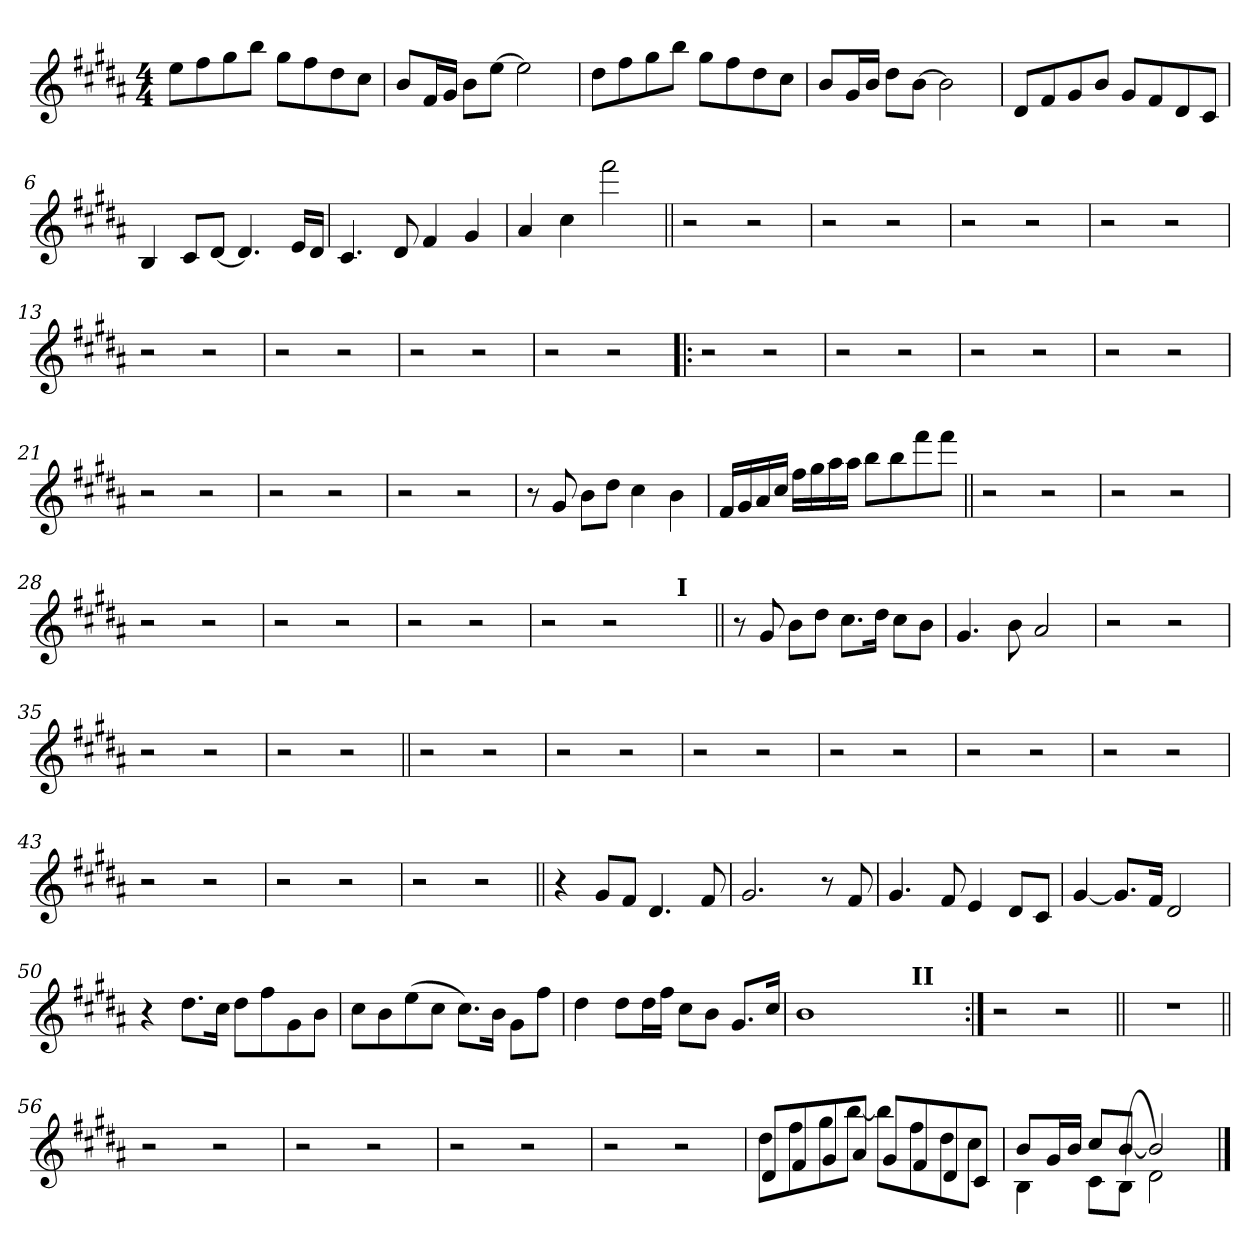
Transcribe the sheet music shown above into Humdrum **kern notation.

**kern
*part1
*staff1
!!LO:PB:g=z
*clefG2
*k[f#c#g#d#a#]
*B:
*M4/4
*MM65
=1
8eei\L
8ff#i\
8gg#i\
8bbi\J
8gg#i\L
8ff#i\
8dd#i\
8cc#i\J
=2
8bi/L
16f#i/L
16g#i/JJ
8bi\L
[>8eei\J
2eei\]
=3
8dd#i\L
8ff#i\
8gg#i\
8bbi\J
8gg#i\L
8ff#i\
8dd#i\
8cc#i\J
=4
8bi/L
16g#i/L
16bi/JJ
8dd#i\L
[>8bi\J
2bi\]
!!LO:LB:g=z
=5
8d#i/L
8f#i/
8g#i/
8bi/J
8g#i/L
8f#i/
8d#i/
8c#i/J
=6
4Bi/
8c#i/L
[<8d#i/J
4.d#i/]
16ei/LL
16d#i/JJ
=7
4.c#i/
8d#i/
4f#i/
4g#i/
=8
4a#i/
4cc#i\
2fff#i\
=9||
2r
2r
=10
2r
2r
!!LO:LB:g=z
=11
2r
2r
=12
2r
2r
=13
2r
2r
=14
2r
2r
=15
2r
2r
=16
2r
2r
=17!|:
2r
2r
!!LO:LB:g=z
=18
2r
2r
=19
2r
2r
=20
2r
2r
=21
2r
2r
=22
2r
2r
=23
2r
2r
=24
8r
8g#i/
8bi\L
8dd#i\J
4cc#i\
4bi\
!!LO:LB:g=z
=25
16f#i/LL
16g#i/
16a#i/
16cc#i/JJ
16ff#i\LL
16gg#i\
16aa#i\
16aa#i\JJ
8bbi\L
8bbi\
8fff#i\
8fff#i\J
=26||
2r
2r
=27
2r
2r
=28
2r
2r
=29
2r
2r
=30
2r
2r
!!LO:LB:g=z
=31
*^
2r	2ryy
2r	4ryy
.	8ryy
.	128ryy
.	512.ryy
!	!LO:TX:a:B:t=I
.	16ryy
.	32ryy
.	64ryy
.	256ryy
.	1024ryy
*v	*v
=32||
8r
8g#i/
8bi\L
8dd#i\J
8.cc#i\L
16dd#i\Jk
8cc#i\L
8bi\J
=33
4.g#i/
8bi\
2a#i/
=34
2r
2r
=35
2r
2r
=36
2r
2r
!!LO:LB:g=z
=37||
2r
2r
=38
2r
2r
=39
2r
2r
=40
2r
2r
=41
2r
2r
=42
2r
2r
=43
2r
2r
!!LO:LB:g=z
=44
2r
2r
=45
2r
2r
=46||
4r
8g#i/L
8f#i/J
4.d#i/
8f#i/
=47
2.g#i/
8r
8f#i/
=48
4.g#i/
8f#i/
4ei/
8d#i/L
8c#i/J
=49
[<4g#i/
8.g#i/L]
16f#i/Jk
2d#i/
!!LO:LB:g=z
=50
4r
8.dd#i\L
16cc#i\Jk
8dd#i\L
8ff#i\
8g#i\
8bi\J
=51
8cc#i\L
8bi\
(8eei\
8cc#i\J
8.cc#i\L)
16bi\Jk
8g#i\L
8ff#i\J
=52
4dd#i\
8dd#i\L
16dd#i\L
16ff#i\JJ
8cc#i\L
8bi\J
8.g#i/L
16cc#i/Jk
=53
*^
1bi	2ryy
.	4ryy
.	64ryy
.	256..ryy
!	!LO:TX:a:B:t=II
.	8ryy
.	16ryy
.	32ryy
.	128ryy
.	1024ryy
*v	*v
=54:|!
2r
2r
!!LO:LB:g=z
=55||
1r
=56||
2r
2r
=57
2r
2r
=58
2r
2r
!!LO:LB:g=z
=59
2r
2r
=60
*^
8d#i/L	8dd#i\L
8f#i/	8ff#i\
8g#i/	8gg#i\
8a#i/J	[<8bbi\J
8g#i/L	8bbi\L]
8f#i/	8ff#i\
8d#i/	8dd#i\
8c#i/J	8cc#i\J
=61	=61
4Bi\	8bi/L
.	16g#i/L
.	16bi/JJ
8c#i\L	8cc#i/L
(8Bi\J	[<8bi/J
2d#i\)	2bi/]
*v	*v
==
*-
